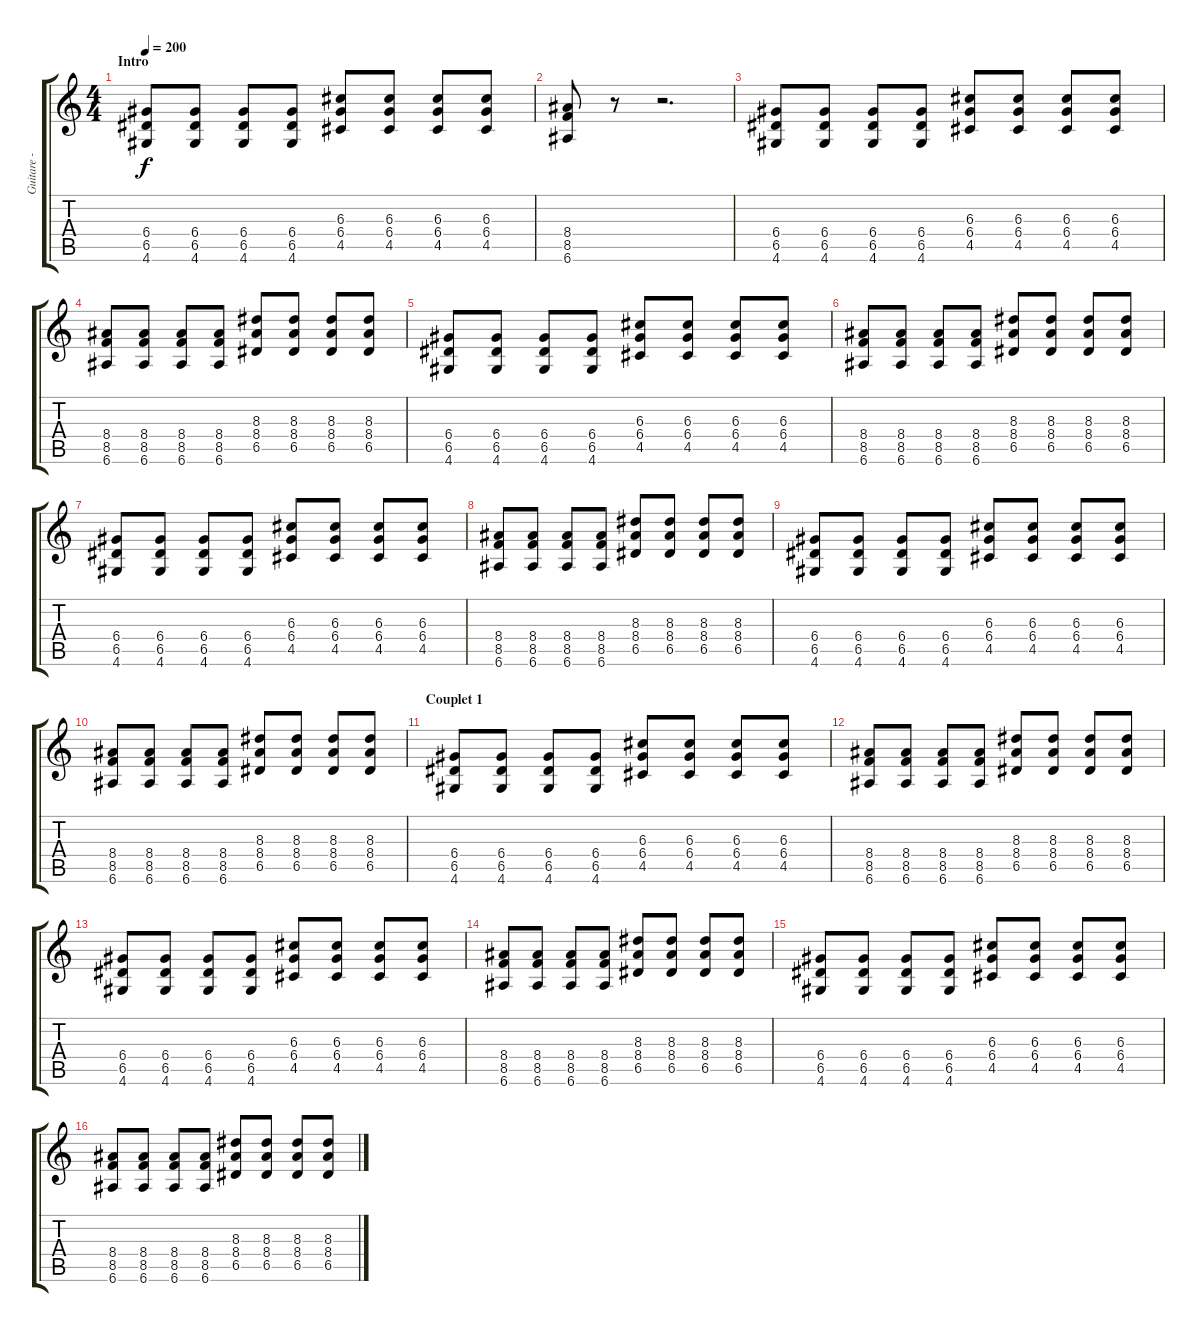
\track ("Guitare - Bozo" "Guitare - ") {instrument overdrivenguitar}
\staff {score tabs}
\tuning (E4 B3 G3 D3 A2 E2) {hide}
\ts (4 4)
\section ("" "Intro")
\tempo 200
\clef g2
\ks c
(6.4 6.5 4.6).8{dy f instrument overdrivenguitar} (6.4 6.5 4.6).8 (6.4 6.5 4.6).8 (6.4 6.5 4.6).8 (6.3 6.4 4.5).8 (6.3 6.4 4.5).8 (6.3 6.4 4.5).8 (6.3 6.4 4.5).8 |
(8.4 8.5 6.6).8 r.8 r.2{d} |
(6.4 6.5 4.6).8 (6.4 6.5 4.6).8 (6.4 6.5 4.6).8 (6.4 6.5 4.6).8 (6.3 6.4 4.5).8 (6.3 6.4 4.5).8 (6.3 6.4 4.5).8 (6.3 6.4 4.5).8 |
(8.4 8.5 6.6).8 (8.4 8.5 6.6).8 (8.4 8.5 6.6).8 (8.4 8.5 6.6).8 (8.3 8.4 6.5).8 (8.3 8.4 6.5).8 (8.3 8.4 6.5).8 (8.3 8.4 6.5).8 |
(6.4 6.5 4.6).8 (6.4 6.5 4.6).8 (6.4 6.5 4.6).8 (6.4 6.5 4.6).8 (6.3 6.4 4.5).8 (6.3 6.4 4.5).8 (6.3 6.4 4.5).8 (6.3 6.4 4.5).8 |
(8.4 8.5 6.6).8 (8.4 8.5 6.6).8 (8.4 8.5 6.6).8 (8.4 8.5 6.6).8 (8.3 8.4 6.5).8 (8.3 8.4 6.5).8 (8.3 8.4 6.5).8 (8.3 8.4 6.5).8 |
(6.4 6.5 4.6).8 (6.4 6.5 4.6).8 (6.4 6.5 4.6).8 (6.4 6.5 4.6).8 (6.3 6.4 4.5).8 (6.3 6.4 4.5).8 (6.3 6.4 4.5).8 (6.3 6.4 4.5).8 |
(8.4 8.5 6.6).8 (8.4 8.5 6.6).8 (8.4 8.5 6.6).8 (8.4 8.5 6.6).8 (8.3 8.4 6.5).8 (8.3 8.4 6.5).8 (8.3 8.4 6.5).8 (8.3 8.4 6.5).8 |
(6.4 6.5 4.6).8 (6.4 6.5 4.6).8 (6.4 6.5 4.6).8 (6.4 6.5 4.6).8 (6.3 6.4 4.5).8 (6.3 6.4 4.5).8 (6.3 6.4 4.5).8 (6.3 6.4 4.5).8 |
(8.4 8.5 6.6).8 (8.4 8.5 6.6).8 (8.4 8.5 6.6).8 (8.4 8.5 6.6).8 (8.3 8.4 6.5).8 (8.3 8.4 6.5).8 (8.3 8.4 6.5).8 (8.3 8.4 6.5).8 |
\section ("" "Couplet 1")
(6.4 6.5 4.6).8 (6.4 6.5 4.6).8 (6.4 6.5 4.6).8 (6.4 6.5 4.6).8 (6.3 6.4 4.5).8 (6.3 6.4 4.5).8 (6.3 6.4 4.5).8 (6.3 6.4 4.5).8 |
(8.4 8.5 6.6).8 (8.4 8.5 6.6).8 (8.4 8.5 6.6).8 (8.4 8.5 6.6).8 (8.3 8.4 6.5).8 (8.3 8.4 6.5).8 (8.3 8.4 6.5).8 (8.3 8.4 6.5).8 |
(6.4 6.5 4.6).8 (6.4 6.5 4.6).8 (6.4 6.5 4.6).8 (6.4 6.5 4.6).8 (6.3 6.4 4.5).8 (6.3 6.4 4.5).8 (6.3 6.4 4.5).8 (6.3 6.4 4.5).8 |
(8.4 8.5 6.6).8 (8.4 8.5 6.6).8 (8.4 8.5 6.6).8 (8.4 8.5 6.6).8 (8.3 8.4 6.5).8 (8.3 8.4 6.5).8 (8.3 8.4 6.5).8 (8.3 8.4 6.5).8 |
(6.4 6.5 4.6).8 (6.4 6.5 4.6).8 (6.4 6.5 4.6).8 (6.4 6.5 4.6).8 (6.3 6.4 4.5).8 (6.3 6.4 4.5).8 (6.3 6.4 4.5).8 (6.3 6.4 4.5).8 |
(8.4 8.5 6.6).8 (8.4 8.5 6.6).8 (8.4 8.5 6.6).8 (8.4 8.5 6.6).8 (8.3 8.4 6.5).8 (8.3 8.4 6.5).8 (8.3 8.4 6.5).8 (8.3 8.4 6.5).8
